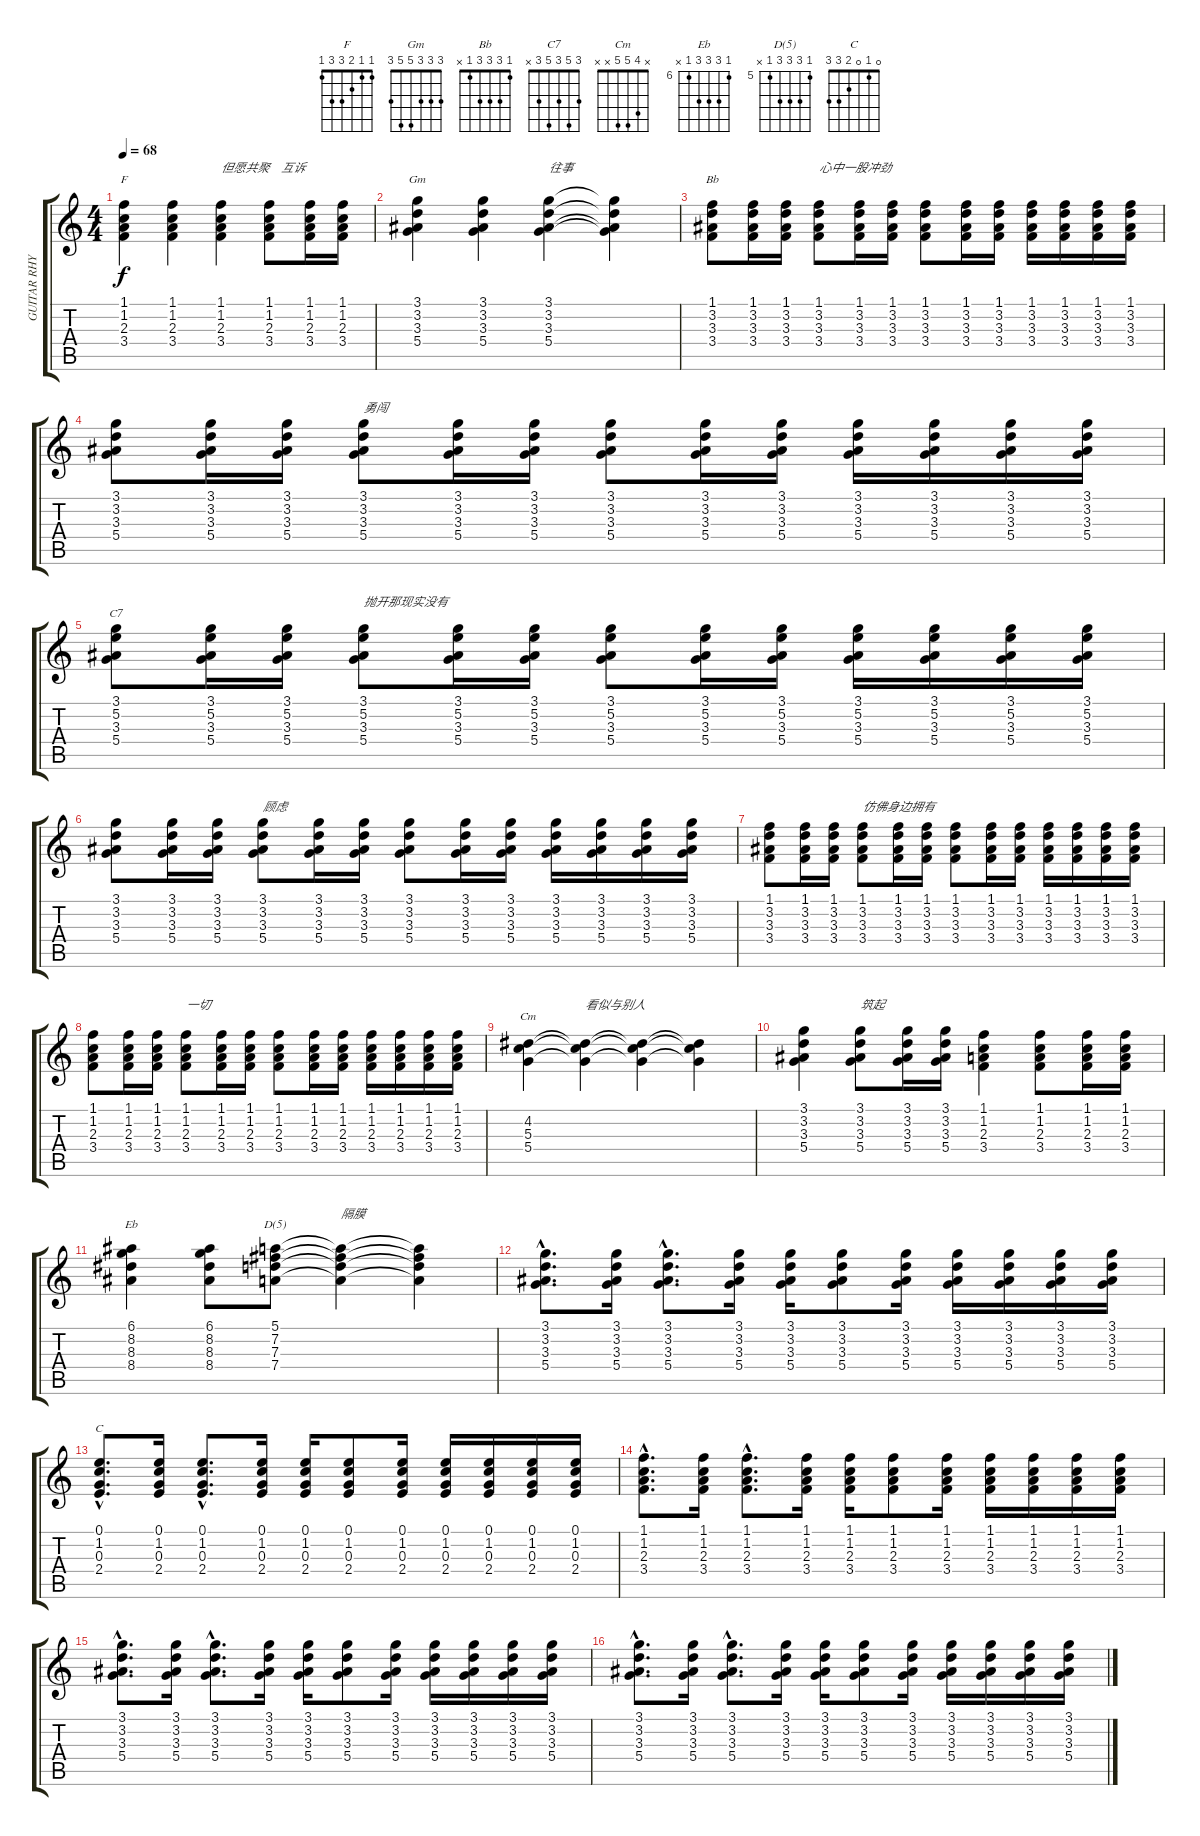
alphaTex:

\track ("GUITAR RHYTHM" "GUITAR RHY") {instrument acousticguitarsteel}
\staff {score tabs}
\tuning (E4 B3 G3 D3 A2 E2) {hide}
\chord ("F" 1 1 2 3 3 1)
\chord ("Gm" 3 3 3 5 5 3)
\chord ("Bb" 1 3 3 3 1 x)
\chord ("C7" 3 5 3 5 3 x)
\chord ("Cm" x 4 5 5 x x)
\chord ("Eb" 6 8 8 8 6 x) {firstfret 6}
\chord ("D(5)" 5 7 7 7 5 x) {firstfret 5}
\chord ("C" 0 1 0 2 3 3)
\ts (4 4)
\tempo 68
\clef g2
\ks c
(1.1 1.2 2.3 3.4).4{ch "F" dy f} (1.1 1.2 2.3 3.4).4 (1.1 1.2 2.3 3.4).4{txt "但愿共聚    互诉"} (1.1 1.2 2.3 3.4).8 (1.1 1.2 2.3 3.4).16 (1.1 1.2 2.3 3.4).16 |
(3.1 3.2 3.3 5.4).4{ch "Gm"} (3.1 3.2 3.3 5.4).4 (3.1 3.2 3.3 5.4).4{txt "往事"} (3.1{t} 3.2{t} 3.3{t} 5.4{t}).4 |
(1.1 3.2 3.3 3.4).8{ch "Bb"} (1.1 3.2 3.3 3.4).16 (1.1 3.2 3.3 3.4).16 (1.1 3.2 3.3 3.4).8{txt "心中一股冲劲"} (1.1 3.2 3.3 3.4).16 (1.1 3.2 3.3 3.4).16 (1.1 3.2 3.3 3.4).8 (1.1 3.2 3.3 3.4).16 (1.1 3.2 3.3 3.4).16 (1.1 3.2 3.3 3.4).16 (1.1 3.2 3.3 3.4).16 (1.1 3.2 3.3 3.4).16 (1.1 3.2 3.3 3.4).16 |
(3.1 3.2 3.3 5.4).8 (3.1 3.2 3.3 5.4).16 (3.1 3.2 3.3 5.4).16 (3.1 3.2 3.3 5.4).8{txt "勇闯"} (3.1 3.2 3.3 5.4).16 (3.1 3.2 3.3 5.4).16 (3.1 3.2 3.3 5.4).8 (3.1 3.2 3.3 5.4).16 (3.1 3.2 3.3 5.4).16 (3.1 3.2 3.3 5.4).16 (3.1 3.2 3.3 5.4).16 (3.1 3.2 3.3 5.4).16 (3.1 3.2 3.3 5.4).16 |
(3.1 5.2 3.3 5.4).8{ch "C7"} (3.1 5.2 3.3 5.4).16 (3.1 5.2 3.3 5.4).16 (3.1 5.2 3.3 5.4).8{txt "抛开那现实没有"} (3.1 5.2 3.3 5.4).16 (3.1 5.2 3.3 5.4).16 (3.1 5.2 3.3 5.4).8 (3.1 5.2 3.3 5.4).16 (3.1 5.2 3.3 5.4).16 (3.1 5.2 3.3 5.4).16 (3.1 5.2 3.3 5.4).16 (3.1 5.2 3.3 5.4).16 (3.1 5.2 3.3 5.4).16 |
(3.1 3.2 3.3 5.4).8 (3.1 3.2 3.3 5.4).16 (3.1 3.2 3.3 5.4).16 (3.1 3.2 3.3 5.4).8{txt "顾虑"} (3.1 3.2 3.3 5.4).16 (3.1 3.2 3.3 5.4).16 (3.1 3.2 3.3 5.4).8 (3.1 3.2 3.3 5.4).16 (3.1 3.2 3.3 5.4).16 (3.1 3.2 3.3 5.4).16 (3.1 3.2 3.3 5.4).16 (3.1 3.2 3.3 5.4).16 (3.1 3.2 3.3 5.4).16 |
(1.1 3.2 3.3 3.4).8 (1.1 3.2 3.3 3.4).16 (1.1 3.2 3.3 3.4).16 (1.1 3.2 3.3 3.4).8{txt "仿佛身边拥有"} (1.1 3.2 3.3 3.4).16 (1.1 3.2 3.3 3.4).16 (1.1 3.2 3.3 3.4).8 (1.1 3.2 3.3 3.4).16 (1.1 3.2 3.3 3.4).16 (1.1 3.2 3.3 3.4).16 (1.1 3.2 3.3 3.4).16 (1.1 3.2 3.3 3.4).16 (1.1 3.2 3.3 3.4).16 |
(1.1 1.2 2.3 3.4).8 (1.1 1.2 2.3 3.4).16 (1.1 1.2 2.3 3.4).16 (1.1 1.2 2.3 3.4).8{txt "一切"} (1.1 1.2 2.3 3.4).16 (1.1 1.2 2.3 3.4).16 (1.1 1.2 2.3 3.4).8 (1.1 1.2 2.3 3.4).16 (1.1 1.2 2.3 3.4).16 (1.1 1.2 2.3 3.4).16 (1.1 1.2 2.3 3.4).16 (1.1 1.2 2.3 3.4).16 (1.1 1.2 2.3 3.4).16 |
(4.2 5.3 5.4).4{ch "Cm"} (4.2{t} 5.3{t} 5.4{t}).4{txt "看似与别人"} (4.2{t} 5.3{t} 5.4{t}).4 (4.2{t} 5.3{t} 5.4{t}).4 |
(3.1 3.2 3.3 5.4).4 (3.1 3.2 3.3 5.4).8{txt "筑起"} (3.1 3.2 3.3 5.4).16 (3.1 3.2 3.3 5.4).16 (1.1 1.2 2.3 3.4).4 (1.1 1.2 2.3 3.4).8 (1.1 1.2 2.3 3.4).16 (1.1 1.2 2.3 3.4).16 |
(6.1 8.2 8.3 8.4).4{ch "Eb"} (6.1 8.2 8.3 8.4).8 (5.1 7.2 7.3 7.4).8{ch "D(5)"} (5.1{t} 7.2{t} 7.3{t} 7.4{t}).4{txt "隔膜"} (5.1{t} 7.2{t} 7.3{t} 7.4{t}).4 |
(3.1{hac} 3.2{hac} 3.3{hac} 5.4{hac}).8{d} (3.1 3.2 3.3 5.4).16 (3.1{hac} 3.2{hac} 3.3{hac} 5.4{hac}).8{d} (3.1 3.2 3.3 5.4).16 (3.1 3.2 3.3 5.4).16 (3.1 3.2 3.3 5.4).8 (3.1 3.2 3.3 5.4).16 (3.1 3.2 3.3 5.4).16 (3.1 3.2 3.3 5.4).16 (3.1 3.2 3.3 5.4).16 (3.1 3.2 3.3 5.4).16 |
(0.1{hac} 1.2{hac} 0.3{hac} 2.4{hac}).8{d ch "C"} (0.1 1.2 0.3 2.4).16 (0.1{hac} 1.2{hac} 0.3{hac} 2.4{hac}).8{d} (0.1 1.2 0.3 2.4).16 (0.1 1.2 0.3 2.4).16 (0.1 1.2 0.3 2.4).8 (0.1 1.2 0.3 2.4).16 (0.1 1.2 0.3 2.4).16 (0.1 1.2 0.3 2.4).16 (0.1 1.2 0.3 2.4).16 (0.1 1.2 0.3 2.4).16 |
(1.1{hac} 1.2{hac} 2.3{hac} 3.4{hac}).8{d} (1.1 1.2 2.3 3.4).16 (1.1{hac} 1.2{hac} 2.3{hac} 3.4{hac}).8{d} (1.1 1.2 2.3 3.4).16 (1.1 1.2 2.3 3.4).16 (1.1 1.2 2.3 3.4).8 (1.1 1.2 2.3 3.4).16 (1.1 1.2 2.3 3.4).16 (1.1 1.2 2.3 3.4).16 (1.1 1.2 2.3 3.4).16 (1.1 1.2 2.3 3.4).16 |
(3.1{hac} 3.2{hac} 3.3{hac} 5.4{hac}).8{d} (3.1 3.2 3.3 5.4).16 (3.1{hac} 3.2{hac} 3.3{hac} 5.4{hac}).8{d} (3.1 3.2 3.3 5.4).16 (3.1 3.2 3.3 5.4).16 (3.1 3.2 3.3 5.4).8 (3.1 3.2 3.3 5.4).16 (3.1 3.2 3.3 5.4).16 (3.1 3.2 3.3 5.4).16 (3.1 3.2 3.3 5.4).16 (3.1 3.2 3.3 5.4).16 |
(3.1{hac} 3.2{hac} 3.3{hac} 5.4{hac}).8{d} (3.1 3.2 3.3 5.4).16 (3.1{hac} 3.2{hac} 3.3{hac} 5.4{hac}).8{d} (3.1 3.2 3.3 5.4).16 (3.1 3.2 3.3 5.4).16 (3.1 3.2 3.3 5.4).8 (3.1 3.2 3.3 5.4).16 (3.1 3.2 3.3 5.4).16 (3.1 3.2 3.3 5.4).16 (3.1 3.2 3.3 5.4).16 (3.1 3.2 3.3 5.4).16
